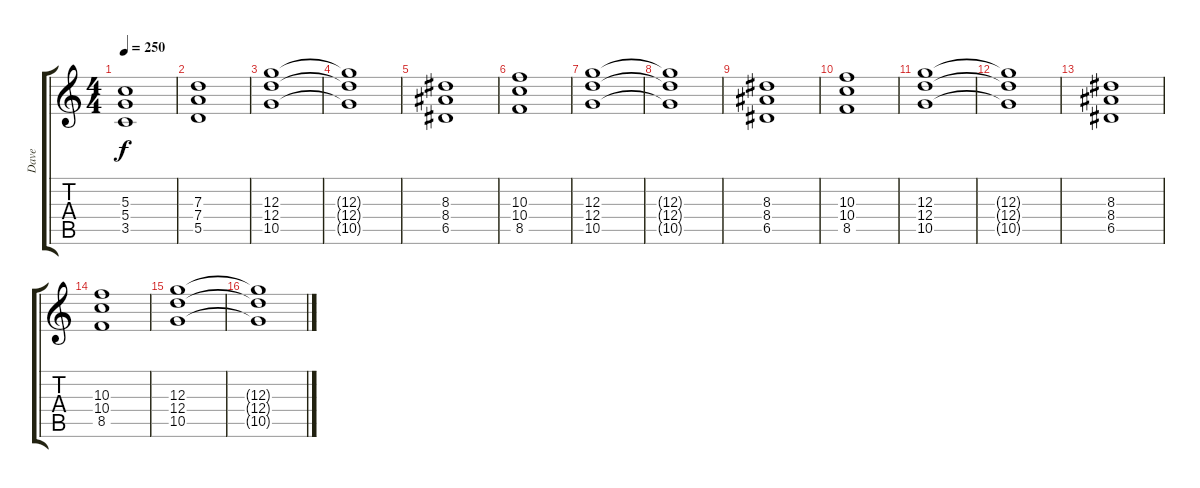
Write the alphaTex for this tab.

\track ("Dave" "Dave") {instrument distortionguitar}
\staff {score tabs}
\tuning (E4 B3 G3 D3 A2 E2) {hide}
\ts (4 4)
\tempo 250
\clef g2
\ks c
(5.3 5.4 3.5).1{dy f} |
(7.3 7.4 5.5).1 |
(12.3 12.4 10.5).1 |
(12.3{t} 12.4{t} 10.5{t}).1 |
(8.3 8.4 6.5).1 |
(10.3 10.4 8.5).1 |
(12.3 12.4 10.5).1{volume 12} |
(12.3{t} 12.4{t} 10.5{t}).1 |
(8.3 8.4 6.5).1 |
(10.3 10.4 8.5).1 |
(12.3 12.4 10.5).1{volume 16} |
(12.3{t} 12.4{t} 10.5{t}).1 |
(8.3 8.4 6.5).1 |
(10.3 10.4 8.5).1 |
(12.3 12.4 10.5).1 |
(12.3{t} 12.4{t} 10.5{t}).1
